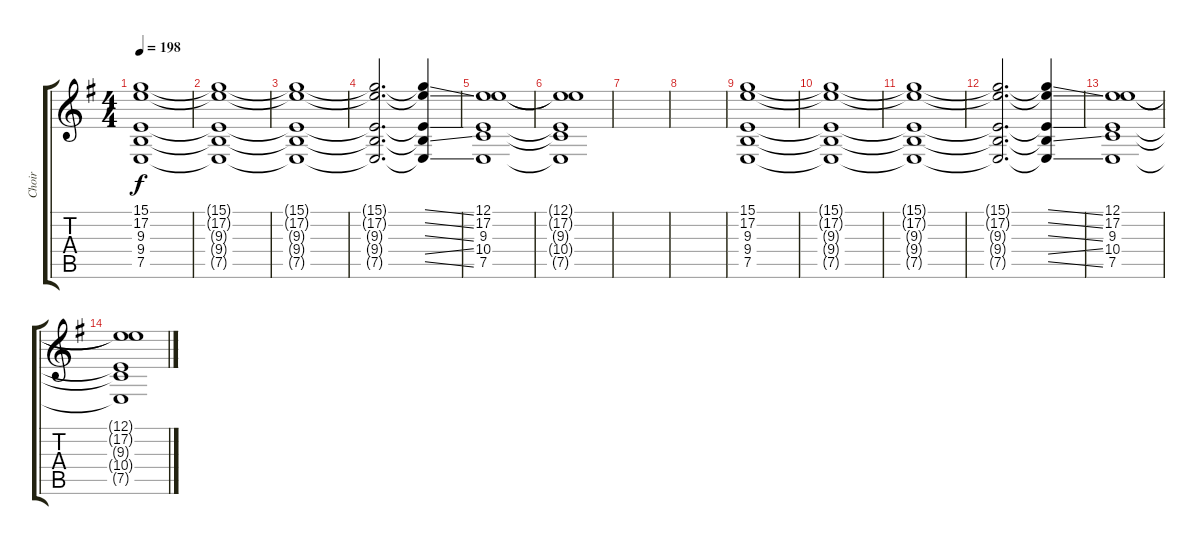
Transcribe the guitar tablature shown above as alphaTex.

\track ("Choir" "Choir") {instrument pad4choir}
\staff {score tabs}
\tuning (E4 B3 G3 D3 A2 E2) {hide}
\ts (4 4)
\tempo 198
\clef g2
\ks g
(15.1 17.2 9.3 9.4 7.5).1{dy f} |
(15.1{t} 17.2{t} 9.3{t} 9.4{t} 7.5{t}).1 |
(15.1{t} 17.2{t} 9.3{t} 9.4{t} 7.5{t}).1 |
(15.1{t} 17.2{t} 9.3{t} 9.4{t} 7.5{t}).2{d} (15.1{ss t} 17.2{ss t} 9.3{ss t} 9.4{ss t} 7.5{ss t}).4 |
(12.1 17.2 9.3 10.4 7.5).1 |
(12.1{t} 17.2{t} 9.3{t} 10.4{t} 7.5{t}).1 |
|
|
(15.1 17.2 9.3 9.4 7.5).1 |
(15.1{t} 17.2{t} 9.3{t} 9.4{t} 7.5{t}).1 |
(15.1{t} 17.2{t} 9.3{t} 9.4{t} 7.5{t}).1 |
(15.1{t} 17.2{t} 9.3{t} 9.4{t} 7.5{t}).2{d} (15.1{ss t} 17.2{ss t} 9.3{ss t} 9.4{ss t} 7.5{ss t}).4 |
(12.1 17.2 9.3 10.4 7.5).1 |
(12.1{t} 17.2{t} 9.3{t} 10.4{t} 7.5{t}).1
